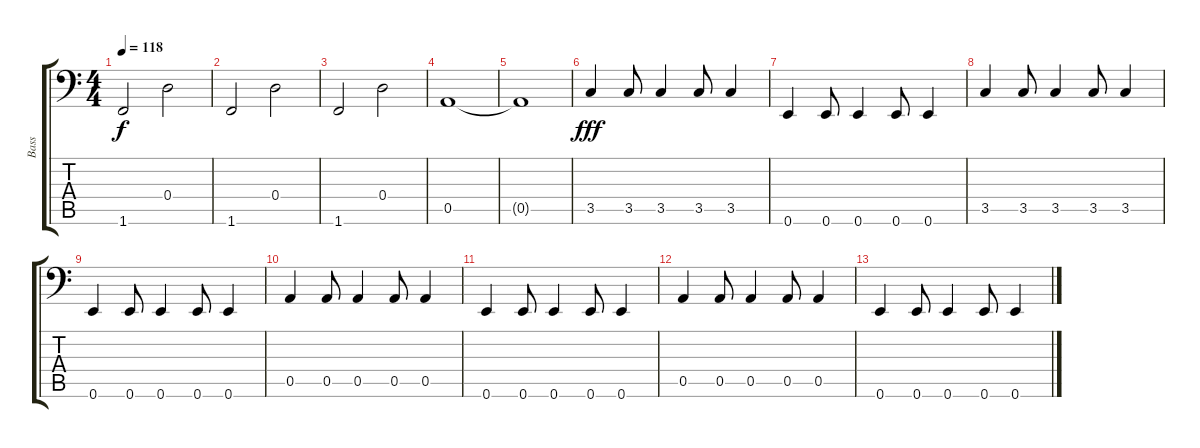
\track ("Bass" "Bass") {instrument electricbassfinger}
\staff {score tabs}
\tuning (E3 B2 G2 D2 A1 E1) {hide}
\ts (4 4)
\tempo 118
\clef f4
\ks c
1.6.2{dy f} 0.4.2 |
1.6.2 0.4.2 |
1.6.2 0.4.2 |
0.5.1 |
0.5{t}.1 |
3.5.4{dy fff volume 16} 3.5.8 3.5.4 3.5.8 3.5.4 |
0.6.4{volume 16} 0.6.8 0.6.4 0.6.8 0.6.4 |
3.5.4{volume 16} 3.5.8 3.5.4 3.5.8 3.5.4 |
0.6.4{volume 16} 0.6.8 0.6.4 0.6.8 0.6.4 |
0.5.4{volume 16} 0.5.8 0.5.4 0.5.8 0.5.4 |
0.6.4{volume 16} 0.6.8 0.6.4 0.6.8 0.6.4 |
0.5.4{volume 16} 0.5.8 0.5.4 0.5.8 0.5.4 |
0.6.4{volume 16} 0.6.8 0.6.4 0.6.8 0.6.4
